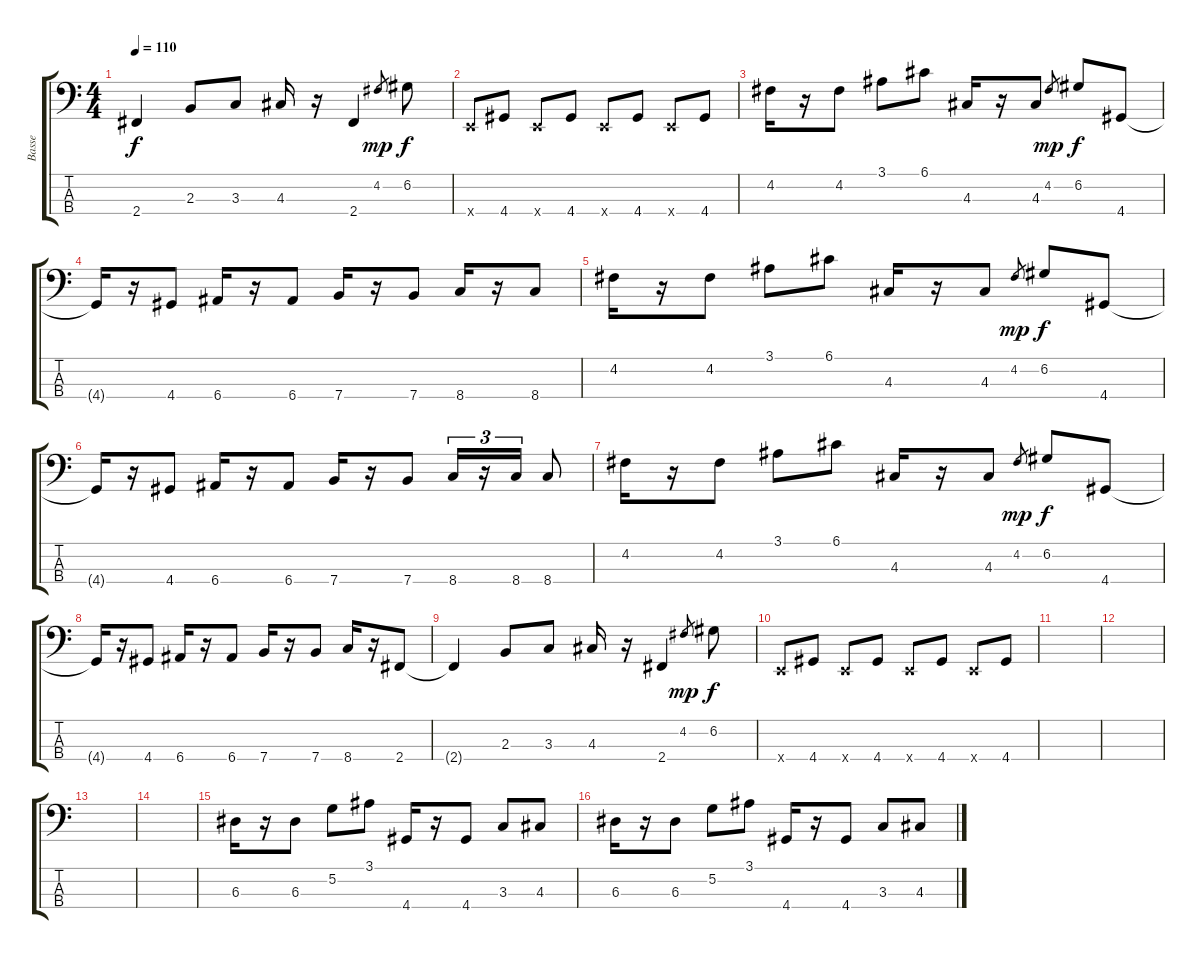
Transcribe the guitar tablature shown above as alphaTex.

\track ("Basse" "Basse") {instrument electricbassfinger}
\staff {score tabs}
\tuning (G2 D2 A1 E1) {hide}
\ts (4 4)
\tempo 110
\clef f4
\ks c
2.4{t}.4{dy f} 2.3.8 3.3.8 4.3.16 r.16 2.4.4 4.2.8{gr dy mp} 6.2.8{dy f} |
0.4{x}.8 4.4.8 0.4{x}.8 4.4.8 0.4{x}.8 4.4.8 0.4{x}.8 4.4.8 |
4.2.16 r.16 4.2.8 3.1.8 6.1.8 4.3.16 r.16 4.3.8 4.2.8{gr dy mp} 6.2.8{dy f} 4.4.8 |
4.4{t}.16 r.16 4.4.8 6.4.16 r.16 6.4.8 7.4.16 r.16 7.4.8 8.4.16 r.16 8.4.8 |
4.2.16 r.16 4.2.8 3.1.8 6.1.8 4.3.16 r.16 4.3.8 4.2.8{gr dy mp} 6.2.8{dy f} 4.4.8 |
4.4{t}.16 r.16 4.4.8 6.4.16 r.16 6.4.8 7.4.16 r.16 7.4.8 8.4.16{tu (3 2)} r.16{tu (3 2)} 8.4.16{tu (3 2)} 8.4.8 |
4.2.16 r.16 4.2.8 3.1.8 6.1.8 4.3.16 r.16 4.3.8 4.2.8{gr dy mp} 6.2.8{dy f} 4.4.8 |
4.4{t}.16 r.16 4.4.8 6.4.16 r.16 6.4.8 7.4.16 r.16 7.4.8 8.4.16 r.16 2.4.8 |
2.4{t}.4 2.3.8 3.3.8 4.3.16 r.16 2.4.4 4.2.8{gr dy mp} 6.2.8{dy f} |
0.4{x}.8 4.4.8 0.4{x}.8 4.4.8 0.4{x}.8 4.4.8 0.4{x}.8 4.4.8 |
|
|
|
|
6.3.16 r.16 6.3.8 5.2.8 3.1.8 4.4.16 r.16 4.4.8 3.3.8 4.3.8 |
6.3.16 r.16 6.3.8 5.2.8 3.1.8 4.4.16 r.16 4.4.8 3.3.8 4.3.8
